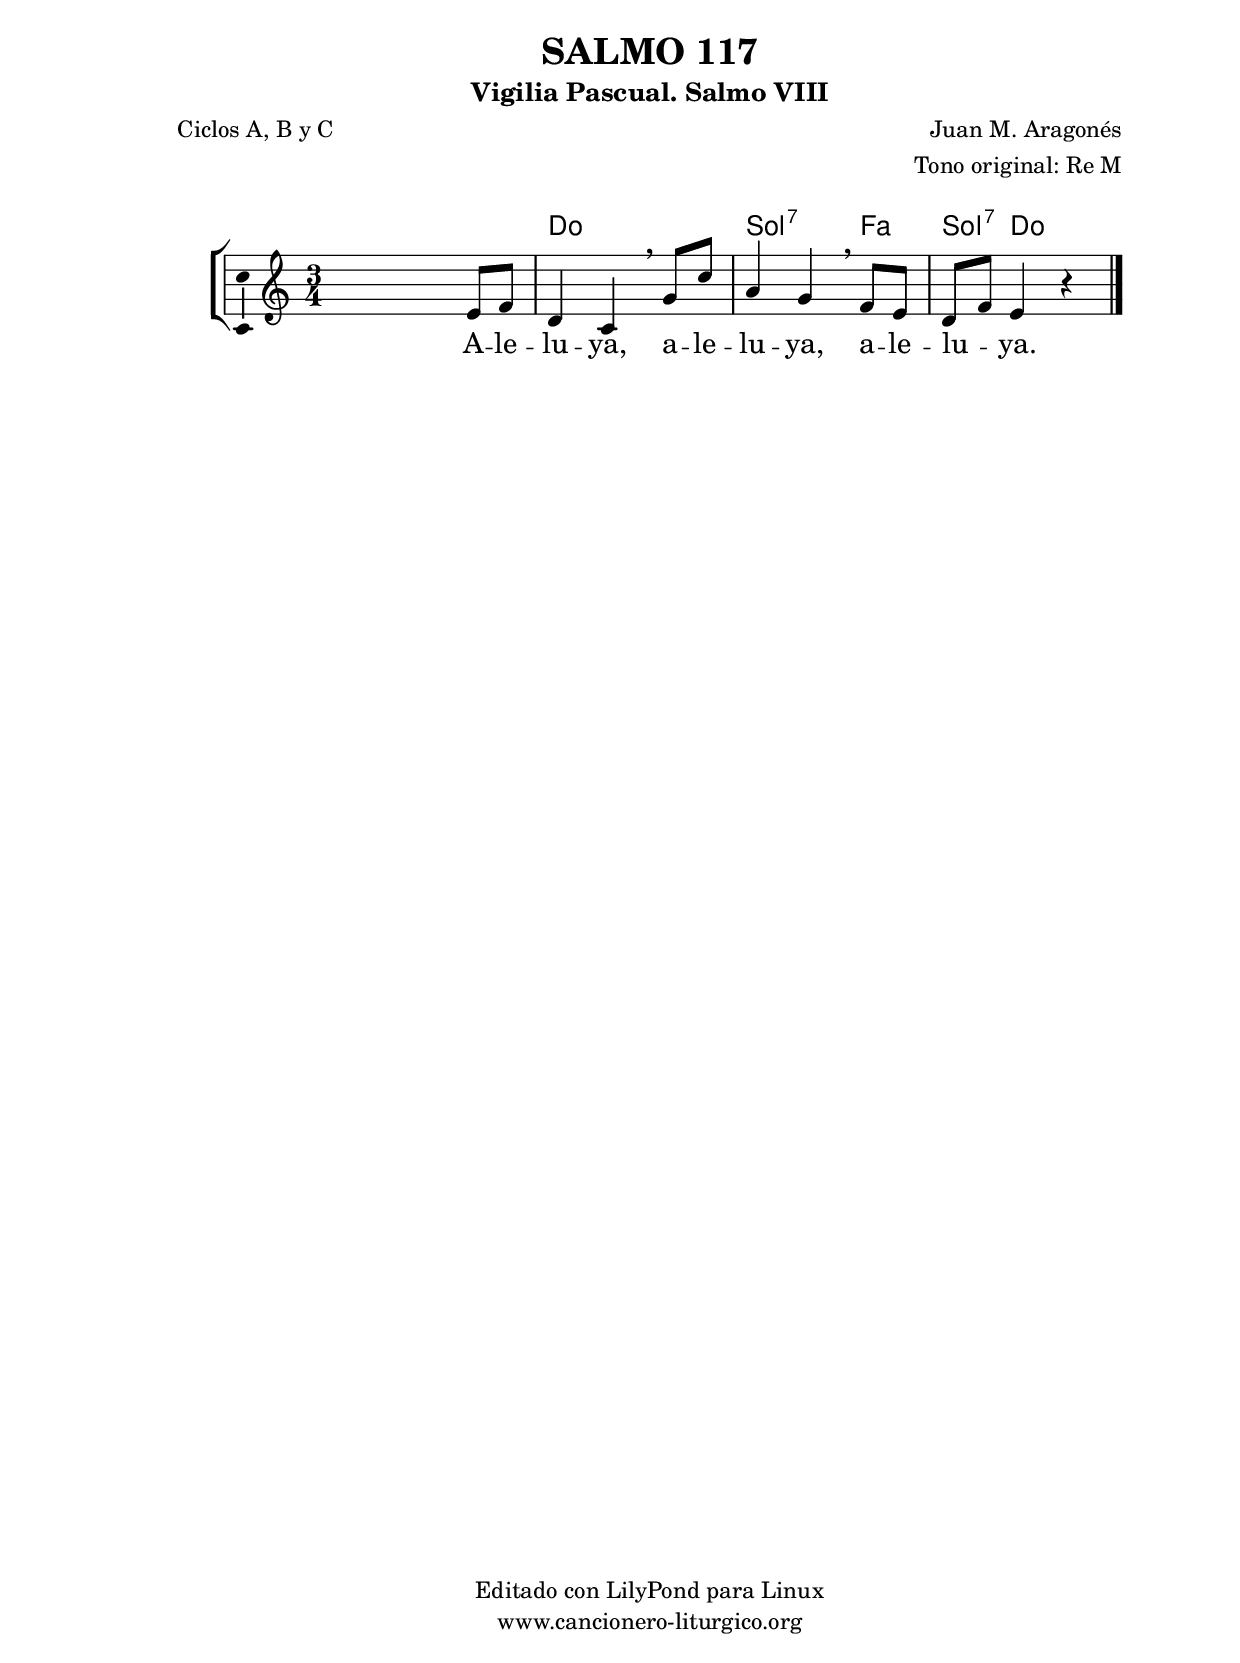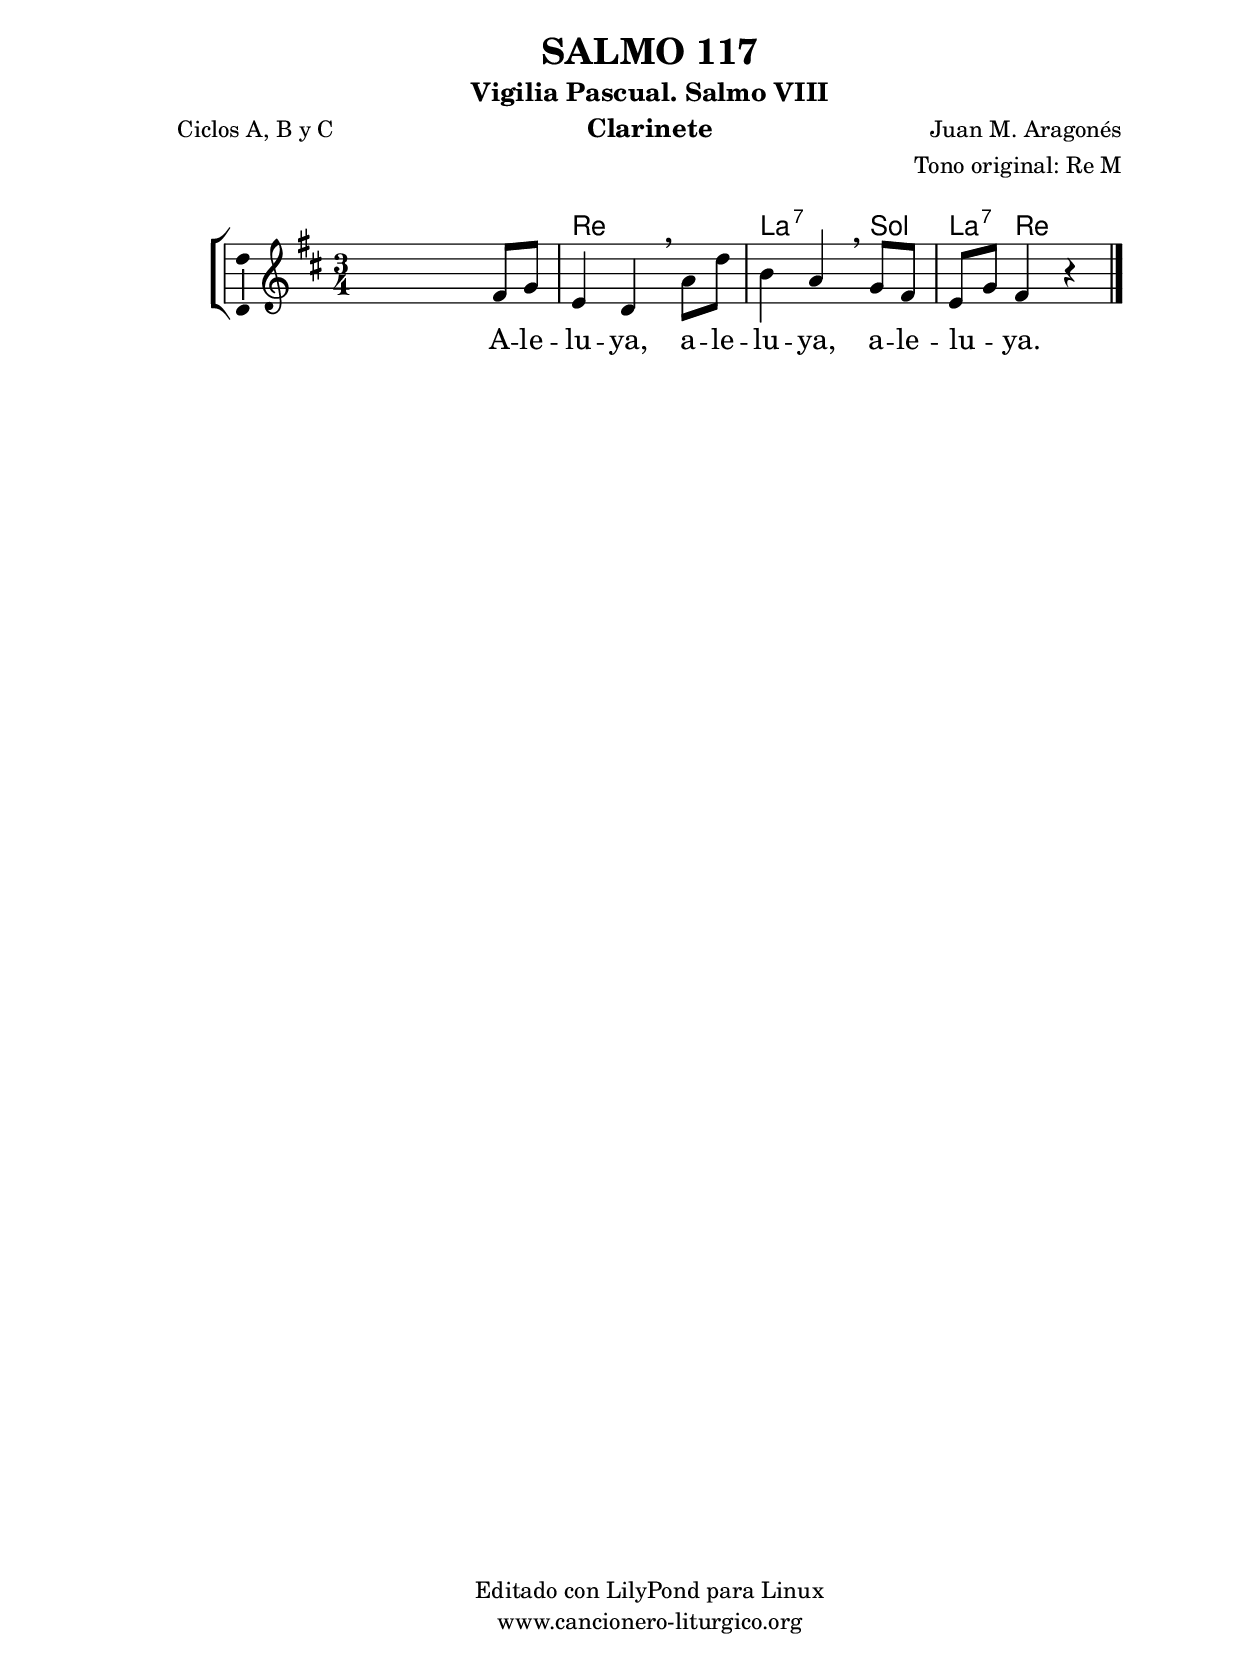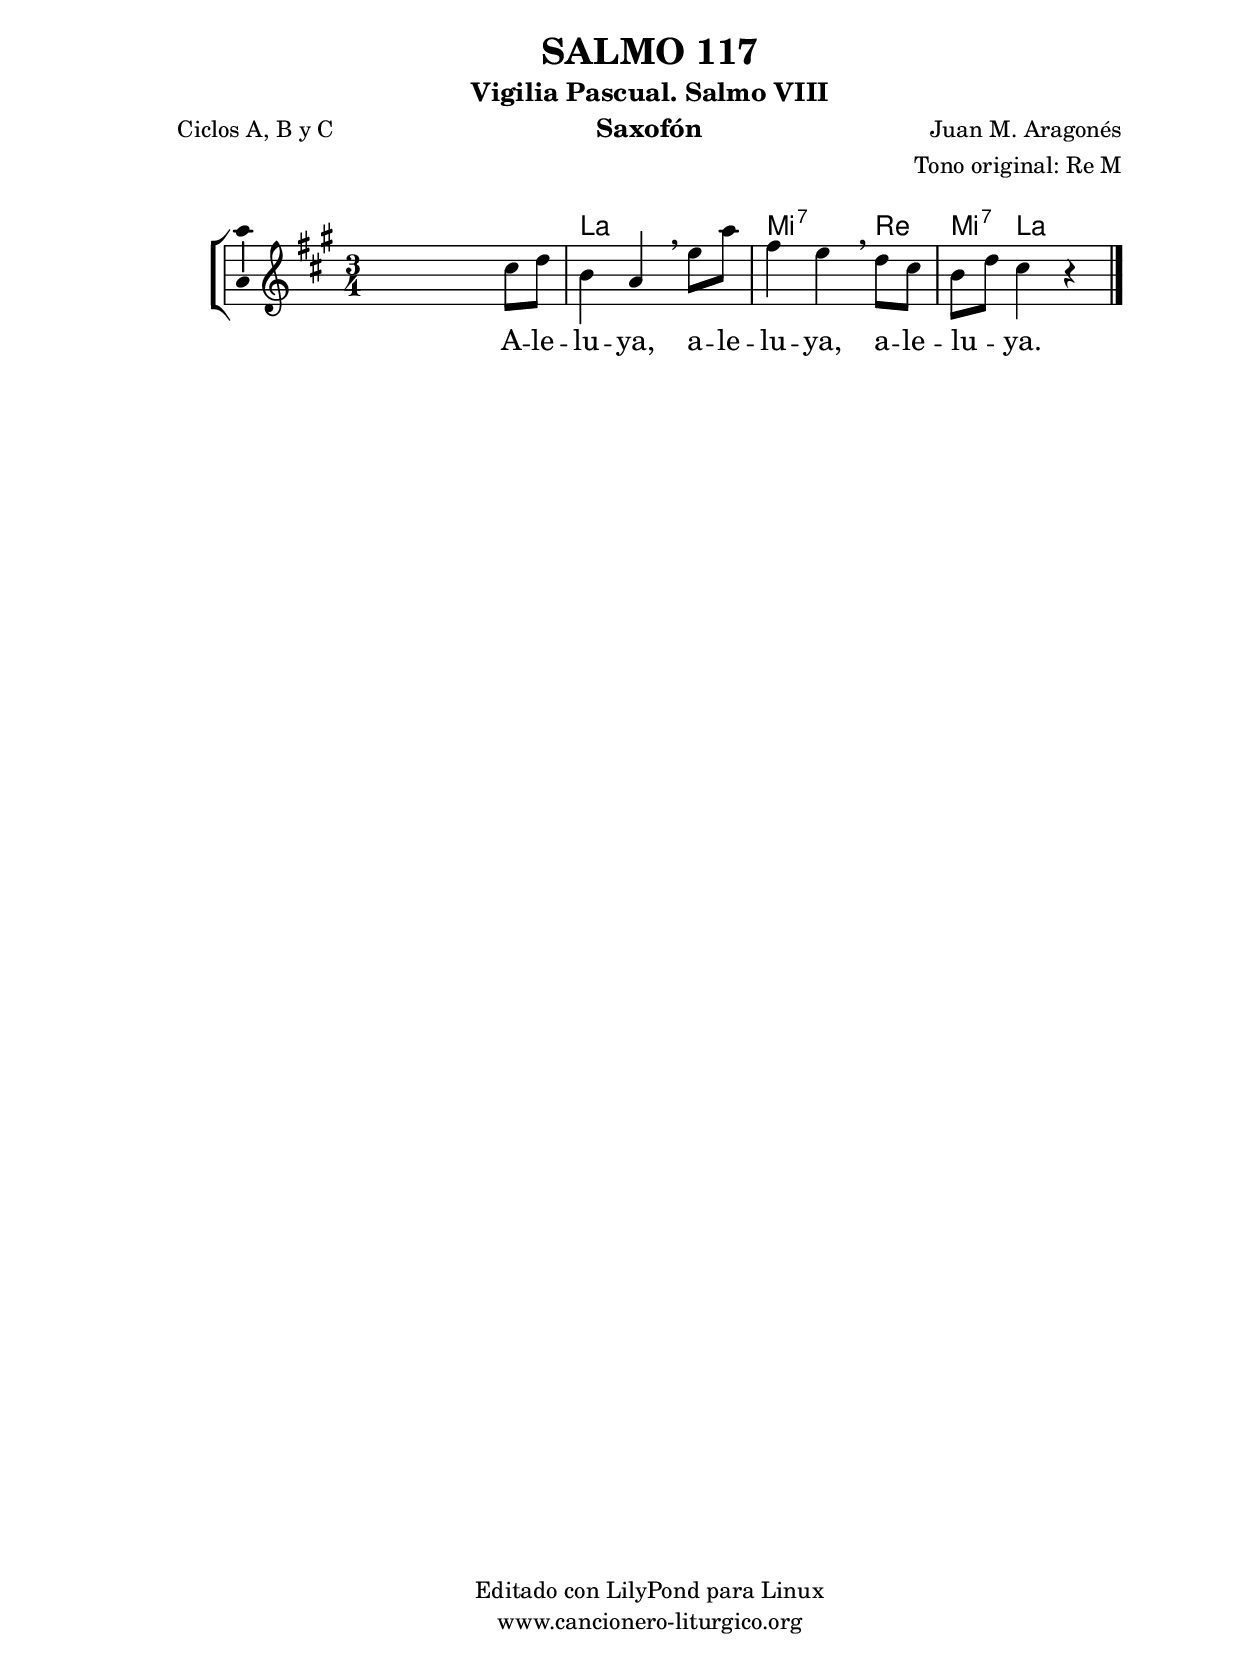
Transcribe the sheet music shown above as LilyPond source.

%
%para convertir .midi en .wav:
%timidity filename.midi -Ow -o finename.wav
%
%
%Para convertir de .wav a .mp3:
%lame -h -m j filename.wav
%
%
%para escuchar el midi:
%timidity nombrefichero.midi
%


%versión de lilypond para la que se ha escrito esta partitura:
\version "2.16.0"

	%Tamaño papel
	#(set-default-paper-size "a4")
	%Tamaño partitura
	#(set-global-staff-size 20)
	%No responde al pulsar sobre una nota
	#(ly:set-option 'point-and-click #f)

%parámetros del encabezamiento:
\header {
	title = "SALMO 117"
	subtitle = "Vigilia Pascual. Salmo VIII"
	composer = "Juan M. Aragonés"
	poet = "Ciclos A, B y C"
	meter = ""
	arranger = "Tono original: Re M"
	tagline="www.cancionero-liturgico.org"
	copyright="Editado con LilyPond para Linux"
	}

%parámetros asociados al papel:
\paper  {
	oddHeaderMarkup = \markup {\fill-line { \on-the-fly #not-first-page \fromproperty #'header:title \on-the-fly #not-first-page \fromproperty #'header:composer }}
	evenHeaderMarkup = \markup {\fill-line { \fromproperty #'header:composer \fromproperty #'header:title }}
	#(set-paper-size "a4")
	print-page-number = ##f
	first-page-number = 1
	print-first-page-number = ##f
%	head-separation = 3.0 \cm
	top-margin = 2.0 \cm
	bottom-margin = 0.5\cm
%%%	bottom-margin = -1.0\cm
	left-margin = 3.0 \cm
	line-width = 16.0 \cm 
	indent = 8\mm
	interscoreline = 2.\mm
	between-system-space = 15\mm
%	para que las partituras no llenen la hoja:
	ragged-bottom = ##t
%	idem para la última hoja:
	ragged-last-bottom = ##f
%	para que las partituras llenen el ancho del papel:
	ragged-last = ##f
	after-title-space = 2.5 \cm
%page-count=1
%system-count=8

	%Flexible Vertical Spacing
%	markup-markup-spacing =
%	#'((basic-distance . 15) (minimum-distance . 15) (padding . 3))
	markup-system-spacing =
	#'((basic-distance . 15) (minimum-distance . 15) (padding . 3))
	system-system-spacing =
	#'((basic-distance . 15) (minimum-distance . 15) (padding . 3))
	score-system-spacing =
	#'((basic-distance . 15) (minimum-distance . 15) (padding . 5))
%	top-system-spacing = % header
%	#'((basic-distance . 8) (minimum-distance . 0) (padding . 3))
%	top-markup-spacing =
%	#'((basic-distance . 20) (minimum-distance . 20) (padding . 3))
	last-bottom-spacing = % footer
	#'((basic-distance . 5) (minimum-distance . 5) (padding . 3))
%	score-markup-spacing =
%	#'((basic-distance . 16) (minimum-distance . 13) (padding . 3))

	}


%parámetros que afectan a toda la partitura:
global =  {
	%clave de sol (G):
	\clef G
	%armadura:
	\transpose d c
	\key d \major
	\tempo 4=90
	\set Score.tempoHideNote = ##t
	}


acordes = {
	\italianChords
	\chordmode {
	\transpose d c
{

s2.
d2. a2:7 g4 a:7 d2

	}
	}
}

melodia = 
	\transpose d c
{
	\relative c'{
	\time 3/4

s2 fis8 g
e4 d \breathe a'8 d
b4 a \breathe g8 fis
e8 g fis4 r4

	\bar "|."
	}
	}


texto = \lyricmode {
A -- le -- lu -- ya, a -- le -- lu -- ya, a -- le -- lu -- _ ya.
	}


acordesStaff = \context ChordNames = acordesStaff <<
	\set chordChanges = ##t
	\acordes
	>>


vozStaff = \context Voice = vozStaff
\with {\consists "Ambitus_engraver"}
<<
%	\set Staff.instrumentName = ""
%	\set Staff.shortInstrumentName = ""
%	\set Staff.midiInstrument = #"clarinet"
%	\set Staff.midiInstrument = #"cello"
%	\set Staff.midiInstrument = #"flute"
	\set Staff.midiInstrument = #"electric guitar (jazz)"
%	\set Staff.midiInstrument = #"english horn"
%	\set Staff.midiInstrument = #"violin"
%	\set Staff.midiInstrument = #"glockenspiel"
	\set Staff.midiMinimumVolume = #0.7
	\set Staff.midiMaximumVolume = #0.9
	\global
	\melodia
	>>


textoStaff = \context Lyrics = textoStaff <<
	\lyricsto vozStaff \texto
	>>

\book {
	\score {
		\context ChoirStaff {
			\override StaffGroup.SystemStartBracket #'collapse-height = #1
			\override Score.SystemStartBar #'collapse-height = #1
			<<
			\acordesStaff
			\vozStaff
			\textoStaff
			>>
			}
		\layout {
	    		\context {
				\Lyrics
				\override LyricText #'font-size = #2
				}
	   		 \context {
				\Score
				%fontSize = #3
				\override StaffSymbol #'staff-space = #(magstep +3)
				%\override Beam #'thickness = #0.55
				%\override SpacingSpanner #'spacing-increment = #1.0
				%\override Slur #'height-limit = #1.5
				}
			}
		}
	\score {
		\unfoldRepeats
		\context ChoirStaff {
			<<
			\acordesStaff
			\vozStaff
			>>
			}
		\midi {
	  		\context {
	  			\Score
				tempoWholesPerMinute = #(ly:make-moment 70 4)
				}
			}
		}
	}

%Partitura para clarinete
#(define output-suffix "C")
\book {
	\header{
		instrument = "Clarinete"
		}
	\score {
		\context ChoirStaff {
			\override StaffGroup.SystemStartBracket #'collapse-height = #1
			\override Score.SystemStartBar #'collapse-height = #1
\transpose c d
			<<
			\acordesStaff
			\vozStaff
			\textoStaff
			>>
			}
		\layout {
	    		\context {
				\Lyrics
				\override LyricText #'font-size = #2
				}
	   		 \context {
				\Score
				%fontSize = #3
				\override StaffSymbol #'staff-space = #(magstep +3)
				%\override Beam #'thickness = #0.55
				%\override SpacingSpanner #'spacing-increment = #1.0
				%\override Slur #'height-limit = #1.5
				}
			}
		}
	}

%Partitura para saxofón
#(define output-suffix "S")
\book {
	\header{
		instrument = "Saxofón"
		}
	\score {
		\context ChoirStaff {
			\override StaffGroup.SystemStartBracket #'collapse-height = #1
			\override Score.SystemStartBar #'collapse-height = #1
\transpose c a
			<<
			\acordesStaff
			\vozStaff
			\textoStaff
			>>
			}
		\layout {
	    		\context {
				\Lyrics
				\override LyricText #'font-size = #2
				}
	   		 \context {
				\Score
				%fontSize = #3
				\override StaffSymbol #'staff-space = #(magstep +3)
				%\override Beam #'thickness = #0.55
				%\override SpacingSpanner #'spacing-increment = #1.0
				%\override Slur #'height-limit = #1.5
				}
			}
		}
	}

